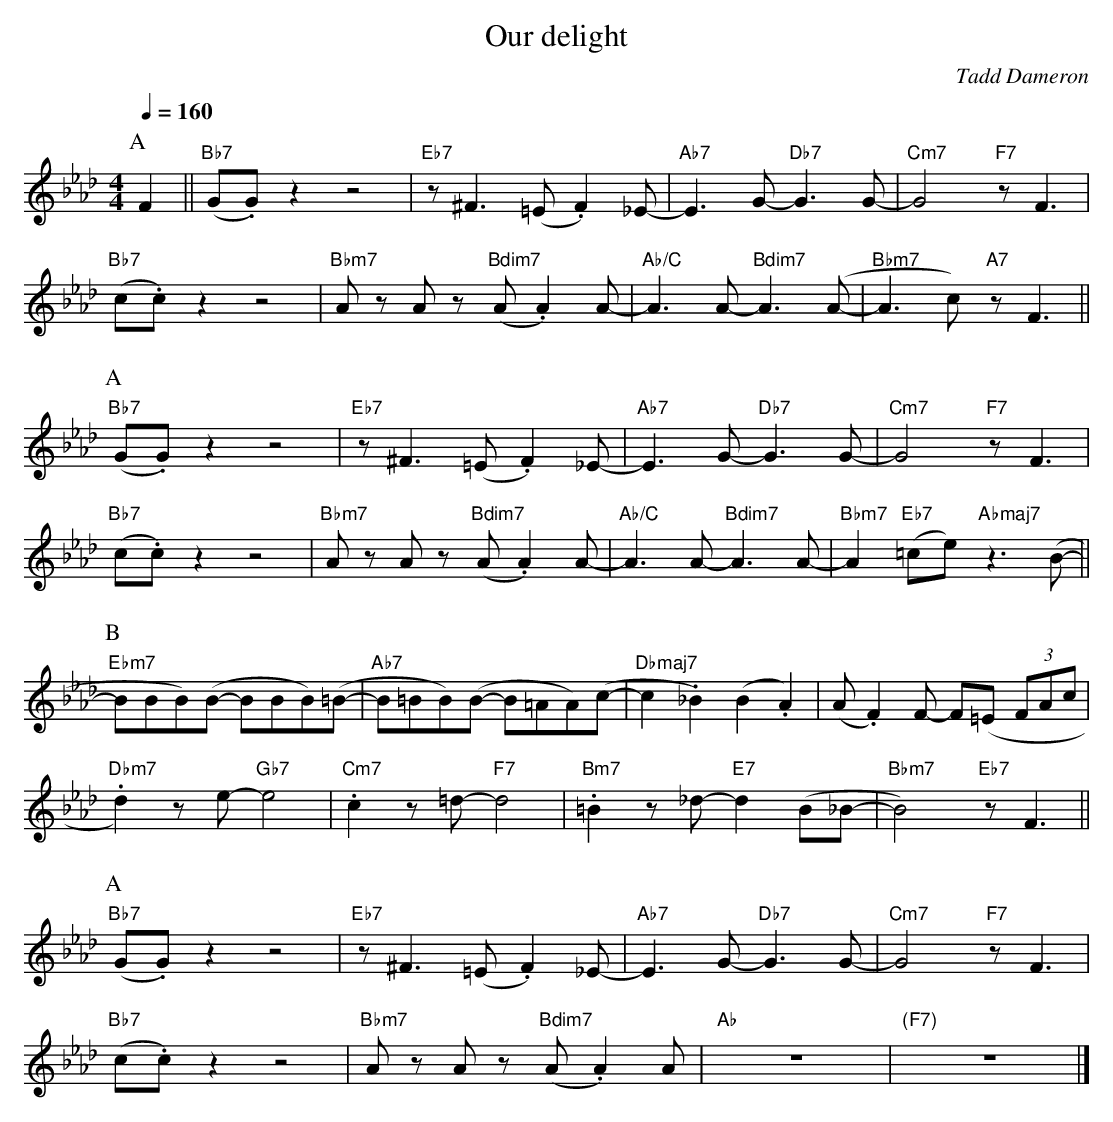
X:1
T:Our delight
C:Tadd Dameron
M:4/4
L:1/8
Q:1/4=160
%%staves (chords melody)
K:Ab
P:A
V:chords
x2 || "Bb7"x4 x4 | "Eb7"x4 x4 | "Ab7"x4 "Db7"x4 | "Cm7"x4 "F7"x4 |
"Bb7"x4 x4 | "Bbm7"x4 "Bdim7"x4 | "Ab/C"x4 "Bdim7"x4 | "Bbm7"x4 "A7"x4 ||
V:melody
F2 || (G.G)z2 z4 | z^F3 (=E.F2)_E- | E3G- G3G- | G4 zF3 |
(c.c)z2 z4 | Az Az (A.A2)A- | A3 A- A3(A- | A3c) zF3 ||
P:A
V:chords
"Bb7"x4 x4 | "Eb7"x4 x4 | "Ab7"x4 "Db7"x4 | "Cm7"x4 "F7"x4 |
"Bb7"x4 x4 | "Bbm7"x4 "Bdim7"x4 | "Ab/C"x4 "Bdim7"x4 | "Bbm7"x2 "Eb7"x2 "Abmaj7"x4 ||
V:melody
(G.G)z2 z4 | z^F3 (=E.F2)_E- | E3G- G3G- | G4 zF3 |
(c.c)z2 z4 | Az Az (A.A2)A- | A3 A- A3A- | A2(=ce) z3(B- ||
P:B
V:chords
"Ebm7"x4 x4 | "Ab7"x4 x4 | "Dbmaj7"x4 x4 | x4 x4 |
"Dbm7"x4 "Gb7"x4 | "Cm7"x4 "F7"x4 | "Bm7"x4 "E7"x4 | "Bbm7"x4 "Eb7"x4 ||
V:melody
BBB)(B- BBB)(=B- | B=BB)(B- B=AA)(c- | c2._B2)(B2.A2) | (A.F2)F- F(=E (3FAc |
.d2) ze- e4 | .c2z =d- d4 | .=B2z_d- d2(B_B- | B4) zF3 ||
P:A
V:chords
"Bb7"x4 x4 | "Eb7"x4 x4 | "Ab7"x4 "Db7"x4 | "Cm7"x4 "F7"x4 |
"Bb7"x4 x4 | "Bbm7"x4 "Bdim7"x4 | "Ab"x4 x4 | "(F7)"x4 x4 |]
V:melody
(G.G)z2 z4 | z^F3 (=E.F2)_E- | E3G- G3G- | G4 zF3 |
(c.c)z2 z4 | Az Az (A.A2)A | z8 | z8 |]
